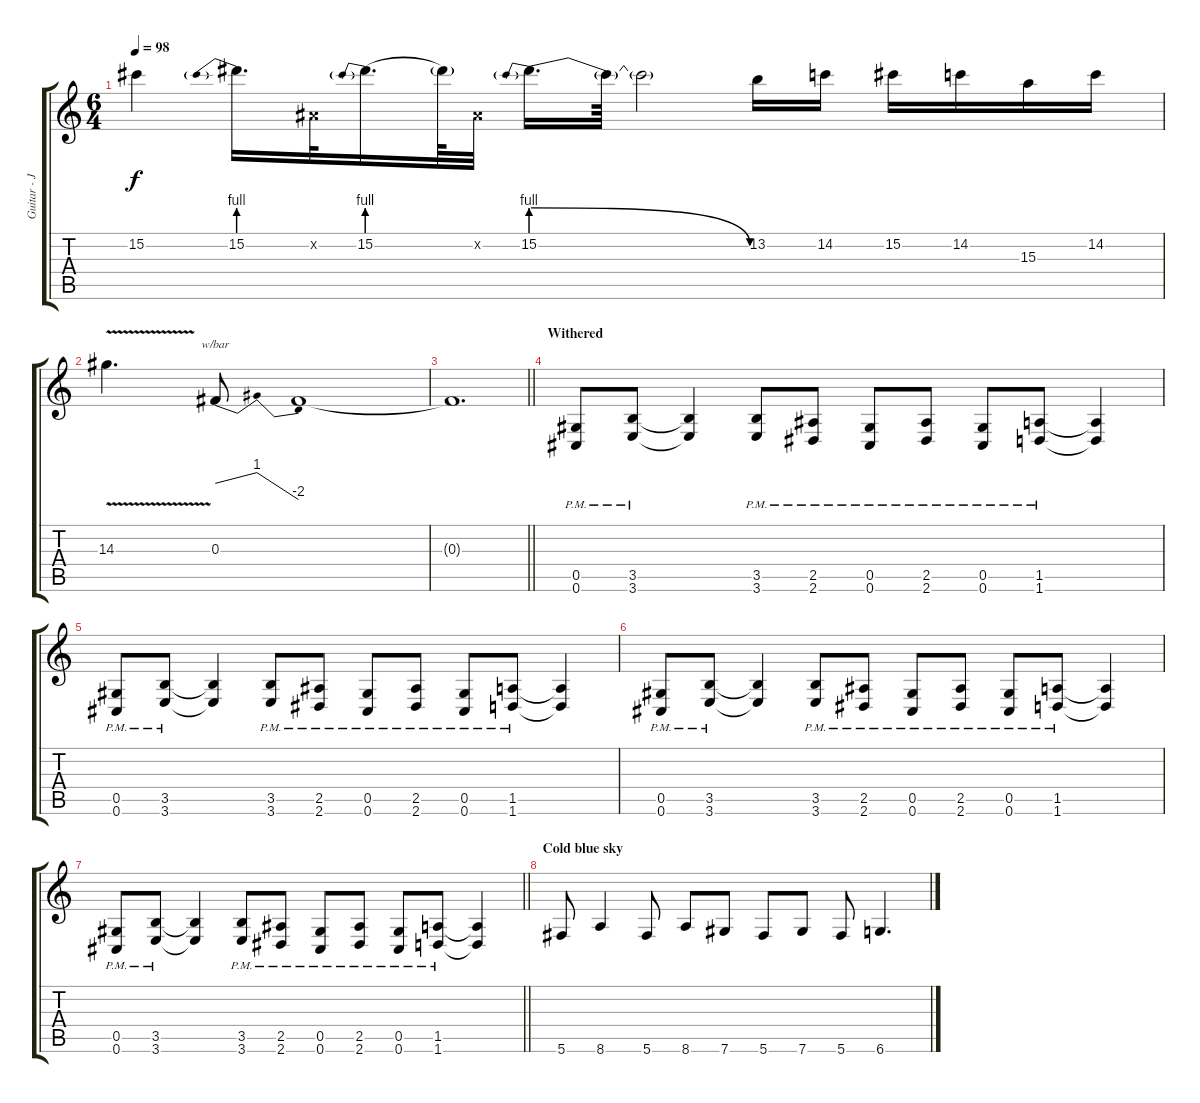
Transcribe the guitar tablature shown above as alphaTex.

\track ("Guitar - Jerry Cantrell" "Guitar - J") {instrument distortionguitar}
\staff {score tabs}
\tuning (Eb4 Bb3 Gb3 Db3 Ab2 Db2) {hide}
\ts (6 4)
\tempo 98
\clef g2
\ks c
15.2{t}.4{dy f} 15.2{be (prebend 0 4 60 4)}.16{d} 0.2{x}.32 15.2{be (prebend 0 4 60 4)}.16{d} 15.2{t}.64 0.2{x}.32 15.2{be (prebendrelease 0 4 60 0)}.16{d} 15.2{t}.64 15.2{t}.2 13.2.16 14.2.16 15.2.16 14.2.16 15.3.16 14.2.16 |
14.3{v}.4{d} 0.3.8{tbe (dip default 0 0 3 4 15 4 60 -8)} 0.3{t}.1 |
\barLineRight lightlight
0.3{t}.1{d} |
\section ("" "Withered")
(0.5{pm} 0.6{pm}).8{volume 13 balance 14 instrument distortionguitar} (3.5{pm} 3.6{pm}).8 (3.5{t} 3.6{t}).4 (3.5{pm} 3.6{pm}).8 (2.5{pm} 2.6{pm}).8 (0.5{pm} 0.6{pm}).8 (2.5{pm} 2.6{pm}).8 (0.5{pm} 0.6{pm}).8 (1.5{pm} 1.6{pm}).8 (1.5{t} 1.6{t}).4 |
(0.5{pm} 0.6{pm}).8 (3.5{pm} 3.6{pm}).8 (3.5{t} 3.6{t}).4 (3.5{pm} 3.6{pm}).8 (2.5{pm} 2.6{pm}).8 (0.5{pm} 0.6{pm}).8 (2.5{pm} 2.6{pm}).8 (0.5{pm} 0.6{pm}).8 (1.5{pm} 1.6{pm}).8 (1.5{t} 1.6{t}).4 |
(0.5{pm} 0.6{pm}).8 (3.5{pm} 3.6{pm}).8 (3.5{t} 3.6{t}).4 (3.5{pm} 3.6{pm}).8 (2.5{pm} 2.6{pm}).8 (0.5{pm} 0.6{pm}).8 (2.5{pm} 2.6{pm}).8 (0.5{pm} 0.6{pm}).8 (1.5{pm} 1.6{pm}).8 (1.5{t} 1.6{t}).4 |
\barLineRight lightlight
(0.5{pm} 0.6{pm}).8 (3.5{pm} 3.6{pm}).8 (3.5{t} 3.6{t}).4 (3.5{pm} 3.6{pm}).8 (2.5{pm} 2.6{pm}).8 (0.5{pm} 0.6{pm}).8 (2.5{pm} 2.6{pm}).8 (0.5{pm} 0.6{pm}).8 (1.5{pm} 1.6{pm}).8 (1.5{t} 1.6{t}).4 |
\section ("" "Cold blue sky")
5.6.8{volume 14} 8.6.4 5.6.8 8.6.8 7.6.8 5.6.8 7.6.8 5.6.8 6.6.4{d}
